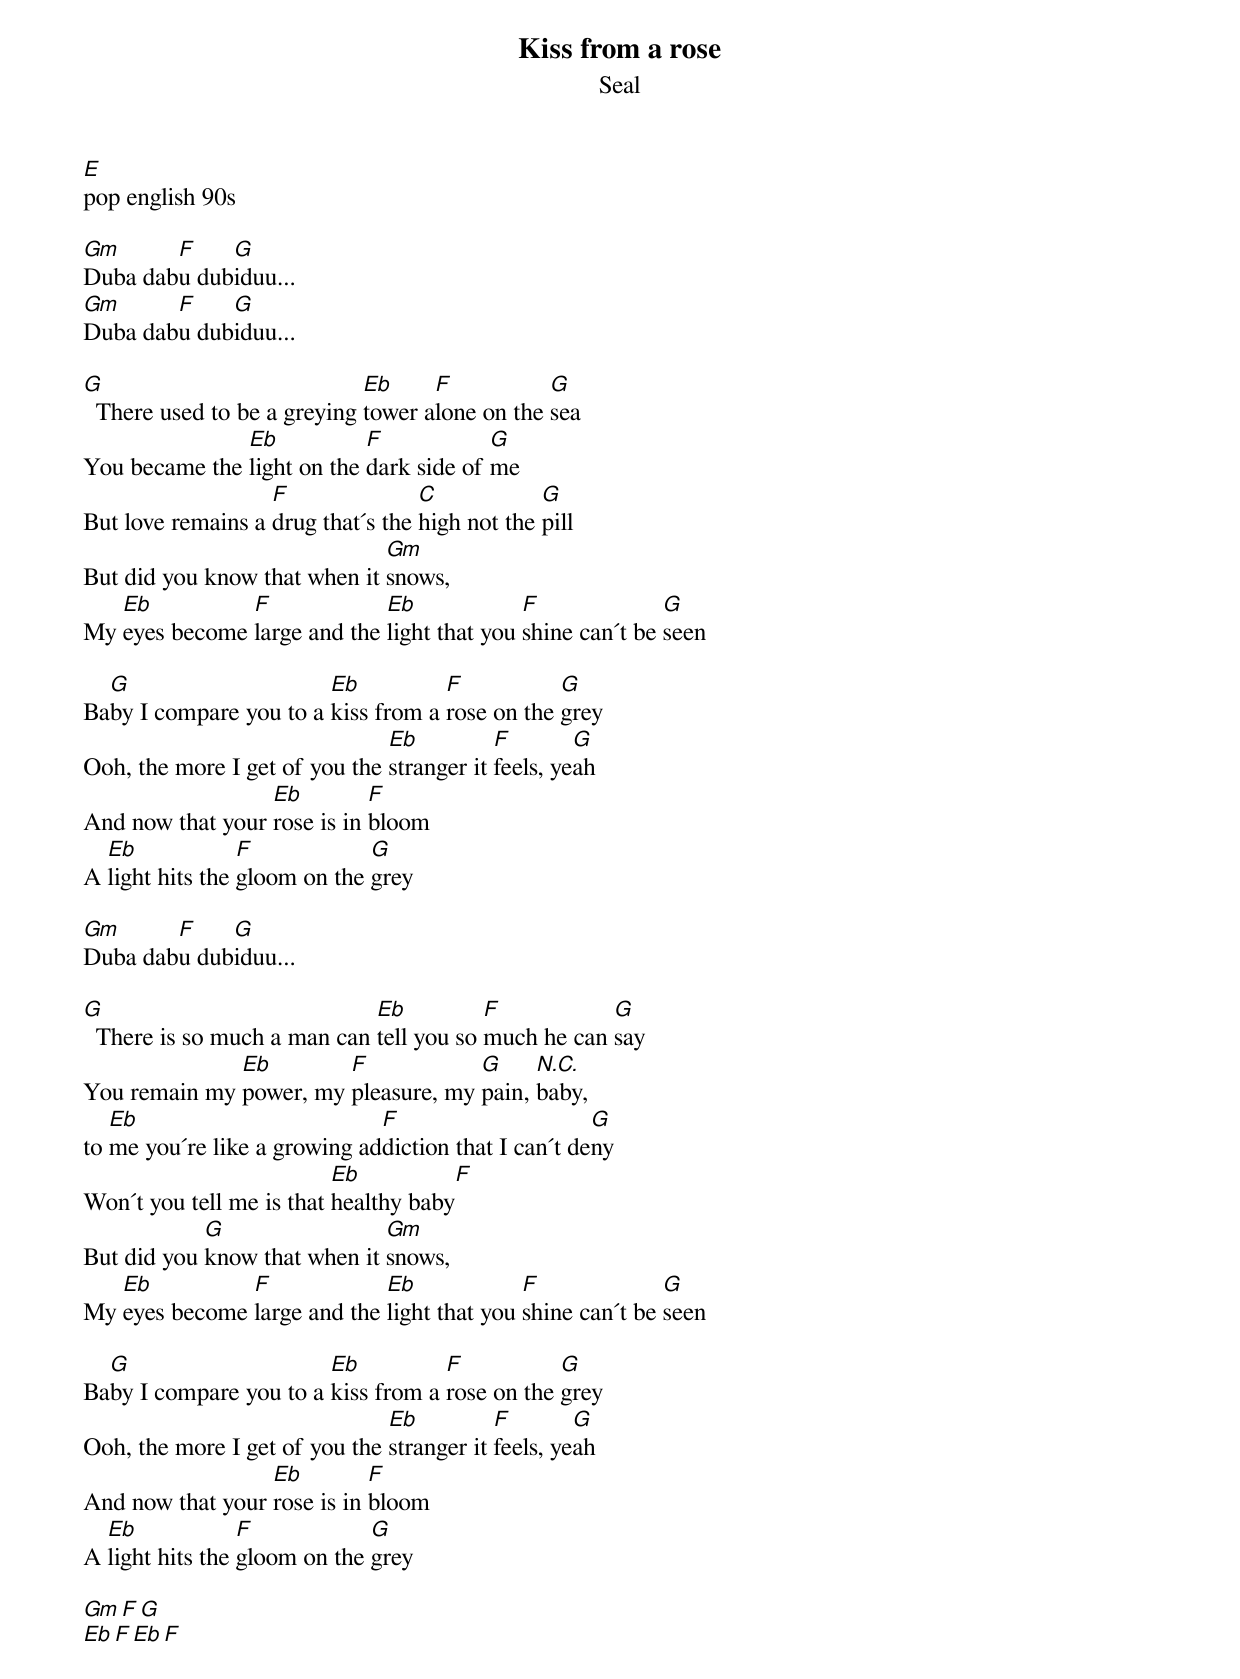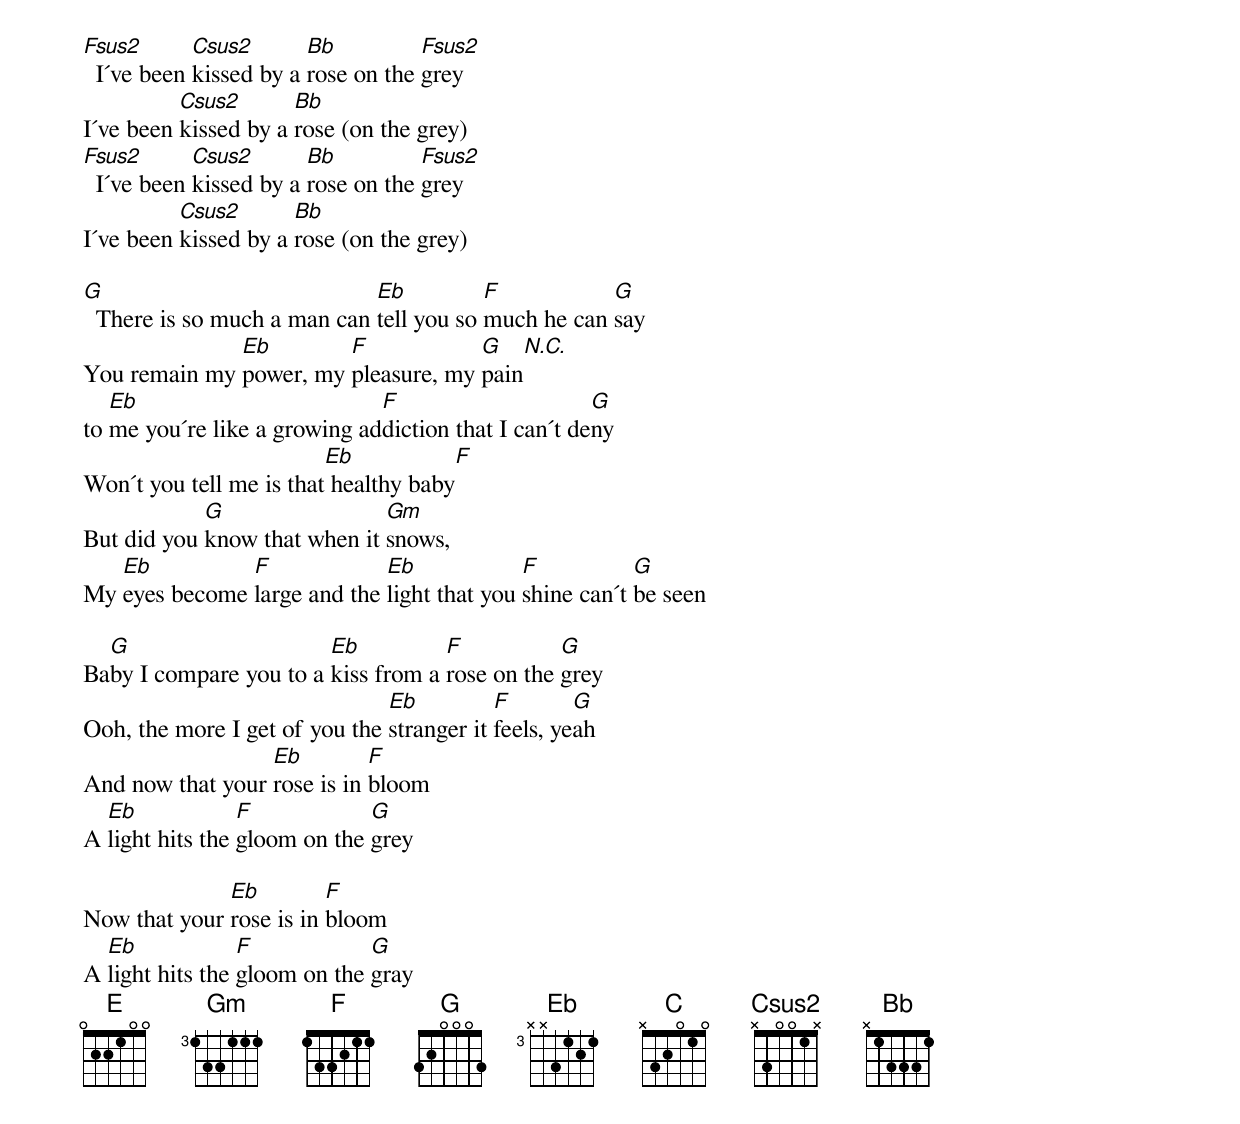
Kiss from a rose
Seal
E
pop english 90s

Gm      F    G
Duba dabu dubiduu...
Gm      F    G
Duba dabu dubiduu...

G                            Eb     F           G
  There used to be a greying tower alone on the sea
               Eb           F            G
You became the light on the dark side of me
                   F               C            G
But love remains a drug that´s the high not the pill
                              Gm
But did you know that when it snows,
   Eb          F             Eb             F              G
My eyes become large and the light that you shine can´t be seen

  G                     Eb          F           G
Baby I compare you to a kiss from a rose on the grey
                               Eb          F        G
Ooh, the more I get of you the stranger it feels, yeah
                  Eb         F
And now that your rose is in bloom
  Eb             F            G
A light hits the gloom on the grey

Gm      F    G
Duba dabu dubiduu...

G                            Eb          F           G
  There is so much a man can tell you so much he can say
              Eb        F            G     N.C.
You remain my power, my pleasure, my pain, baby,
   Eb                         F                      G
to me you´re like a growing addiction that I can´t deny
                          Eb           F
Won´t you tell me is that healthy baby
            G                 Gm
But did you know that when it snows,
   Eb          F             Eb             F              G
My eyes become large and the light that you shine can´t be seen

  G                     Eb          F           G
Baby I compare you to a kiss from a rose on the grey
                               Eb          F        G
Ooh, the more I get of you the stranger it feels, yeah
                  Eb         F
And now that your rose is in bloom
  Eb             F            G
A light hits the gloom on the grey

Gm      F    G
Eb F Eb F

Fsus2       Csus2       Bb          Fsus2
  I´ve been kissed by a rose on the grey
          Csus2       Bb
I´ve been kissed by a rose (on the grey)
Fsus2       Csus2       Bb          Fsus2
  I´ve been kissed by a rose on the grey
          Csus2       Bb
I´ve been kissed by a rose (on the grey)

G                            Eb          F           G
  There is so much a man can tell you so much he can say
              Eb        F            G    N.C.
You remain my power, my pleasure, my pain
   Eb                         F                      G
to me you´re like a growing addiction that I can´t deny
                         Eb           F
Won´t you tell me is that healthy baby
            G                 Gm
But did you know that when it snows,
   Eb          F             Eb             F           G
My eyes become large and the light that you shine can´t be seen

  G                     Eb          F           G
Baby I compare you to a kiss from a rose on the grey
                               Eb          F        G
Ooh, the more I get of you the stranger it feels, yeah
                  Eb         F
And now that your rose is in bloom
  Eb             F            G
A light hits the gloom on the grey

              Eb         F
Now that your rose is in bloom
  Eb             F            G
A light hits the gloom on the gray
